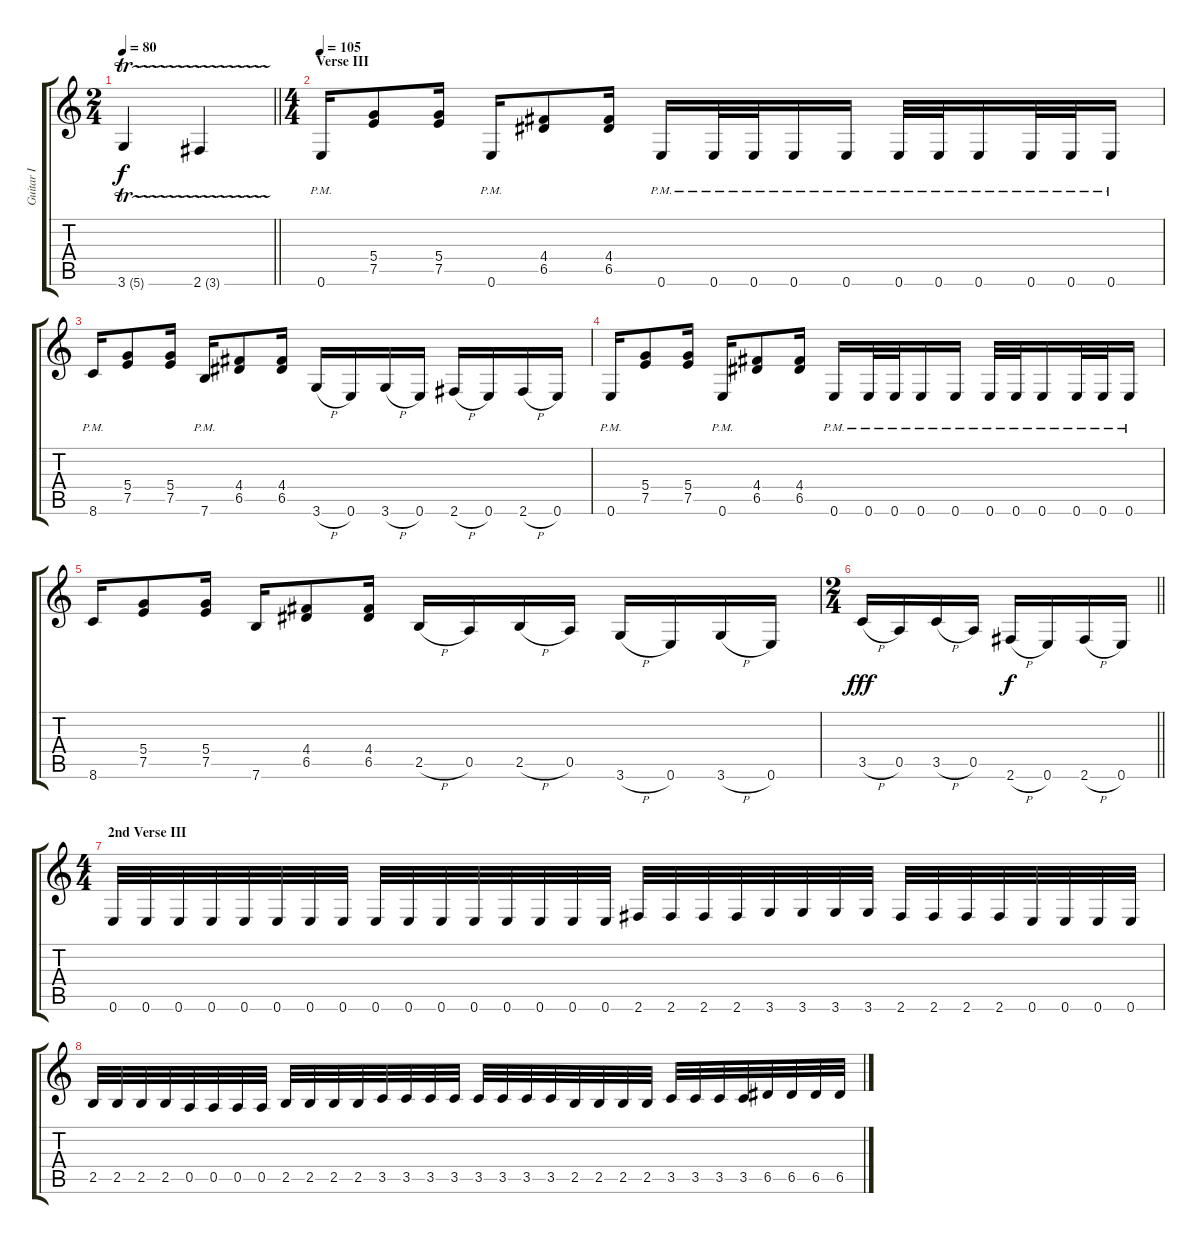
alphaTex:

\track ("Guitar I" "Guitar I") {instrument distortionguitar}
\staff {score tabs}
\tuning (E4 B3 G3 D3 A2 E2) {hide}
\ts (2 4)
\tempo 80
\clef g2
\barLineRight lightlight
\ks c
3.6{tr (5 32)}.4{dy f} 2.6{tr (3 32)}.4 |
\ts (4 4)
\section ("" "Verse III")
\tempo 105
0.6{pm}.16 (5.4 7.5).8 (5.4 7.5).16 0.6{pm}.16 (4.4 6.5).8 (4.4 6.5).16 0.6{pm}.16 0.6{pm}.32 0.6{pm}.32 0.6{pm}.16 0.6{pm}.16 0.6{pm}.32 0.6{pm}.32 0.6{pm}.16 0.6{pm}.32 0.6{pm}.32 0.6{pm}.16 |
8.6{pm}.16 (5.4 7.5).8 (5.4 7.5).16 7.6{pm}.16 (4.4 6.5).8 (4.4 6.5).16 3.6{h}.16 0.6.16 3.6{h}.16 0.6.16 2.6{h}.16 0.6.16 2.6{h}.16 0.6.16 |
0.6{pm}.16 (5.4 7.5).8 (5.4 7.5).16 0.6{pm}.16 (4.4 6.5).8 (4.4 6.5).16 0.6{pm}.16 0.6{pm}.32 0.6{pm}.32 0.6{pm}.16 0.6{pm}.16 0.6{pm}.32 0.6{pm}.32 0.6{pm}.16 0.6{pm}.32 0.6{pm}.32 0.6{pm}.16 |
8.6.16 (5.4 7.5).8 (5.4 7.5).16 7.6.16 (4.4 6.5).8 (4.4 6.5).16 2.5{h}.16 0.5.16 2.5{h}.16 0.5.16 3.6{h}.16 0.6.16 3.6{h}.16 0.6.16 |
\ts (2 4)
\barLineRight lightlight
3.5{h}.16{dy fff} 0.5.16 3.5{h}.16 0.5.16 2.6{h}.16{dy f} 0.6.16 2.6{h}.16 0.6.16 |
\ts (4 4)
\section ("" "2nd Verse III")
0.6.32 0.6.32 0.6.32 0.6.32 0.6.32 0.6.32 0.6.32 0.6.32 0.6.32 0.6.32 0.6.32 0.6.32 0.6.32 0.6.32 0.6.32 0.6.32 2.6.32 2.6.32 2.6.32 2.6.32 3.6.32 3.6.32 3.6.32 3.6.32 2.6.32 2.6.32 2.6.32 2.6.32 0.6.32 0.6.32 0.6.32 0.6.32 |
2.5.32 2.5.32 2.5.32 2.5.32 0.5.32 0.5.32 0.5.32 0.5.32 2.5.32 2.5.32 2.5.32 2.5.32 3.5.32 3.5.32 3.5.32 3.5.32 3.5.32 3.5.32 3.5.32 3.5.32 2.5.32 2.5.32 2.5.32 2.5.32 3.5.32 3.5.32 3.5.32 3.5.32 6.5.32 6.5.32 6.5.32 6.5.32
